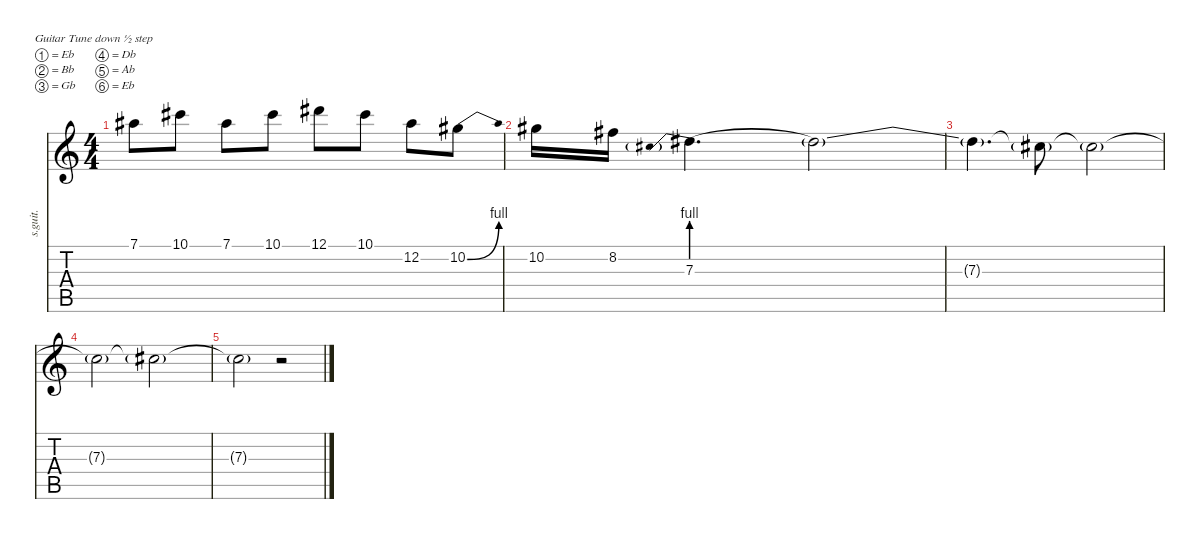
\defaultSystemsLayout 4
\hideDynamics
\bracketExtendMode nobrackets
\track ("Axl Rose - Vocals" "s.guit.") {instrument tenorsax}
\staff {score tabs}
\tuning (Eb4 Bb3 Gb3 Db3 Ab2 Eb2)
\displaytranspose 12
\ts (4 4)
\tempo (96 hide)
\clef g2
\ks c
7.1{acc #}.8{lyrics (0 "") lyrics (1 "") lyrics (2 "") lyrics (3 "") lyrics (4 "") dy ff} 10.1{acc #}.8{lyrics (0 "") lyrics (1 "") lyrics (2 "") lyrics (3 "") lyrics (4 "")} 7.1{acc #}.8{lyrics (0 "") lyrics (1 "") lyrics (2 "") lyrics (3 "") lyrics (4 "")} 10.1{acc #}.8{lyrics (0 "") lyrics (1 "") lyrics (2 "") lyrics (3 "") lyrics (4 "")} 12.1{acc #}.8{lyrics (0 "") lyrics (1 "") lyrics (2 "") lyrics (3 "") lyrics (4 "")} 10.1{acc #}.8{lyrics (0 "") lyrics (1 "") lyrics (2 "") lyrics (3 "") lyrics (4 "")} 12.2{acc #}.8{lyrics (0 "") lyrics (1 "") lyrics (2 "") lyrics (3 "") lyrics (4 "")} 10.2{be (bend 0 0 60 4) acc #}.8{lyrics (0 "") lyrics (1 "") lyrics (2 "") lyrics (3 "") lyrics (4 "")} |
10.2{acc #}.16{lyrics (0 "") lyrics (1 "") lyrics (2 "") lyrics (3 "") lyrics (4 "")} 8.2{acc #}.16{lyrics (0 "") lyrics (1 "") lyrics (2 "") lyrics (3 "") lyrics (4 "")} 7.3{be (prebend 0 4 60 4)}.4{d lyrics (0 "") lyrics (1 "") lyrics (2 "") lyrics (3 "") lyrics (4 "")} 7.3{t}.2{lyrics (0 "") lyrics (1 "") lyrics (2 "") lyrics (3 "") lyrics (4 "")} |
7.3{t}.4{d lyrics (0 "") lyrics (1 "") lyrics (2 "") lyrics (3 "") lyrics (4 "")} 7.3{t acc #}.8{lyrics (0 "") lyrics (1 "") lyrics (2 "") lyrics (3 "") lyrics (4 "")} 7.3{t acc #}.2{lyrics (0 "") lyrics (1 "") lyrics (2 "") lyrics (3 "") lyrics (4 "")} |
7.3{t acc #}.2{lyrics (0 "") lyrics (1 "") lyrics (2 "") lyrics (3 "") lyrics (4 "")} 7.3{t acc #}.2{lyrics (0 "") lyrics (1 "") lyrics (2 "") lyrics (3 "") lyrics (4 "")} |
7.3{t acc #}.2{lyrics (0 "") lyrics (1 "") lyrics (2 "") lyrics (3 "") lyrics (4 "")} r.2
